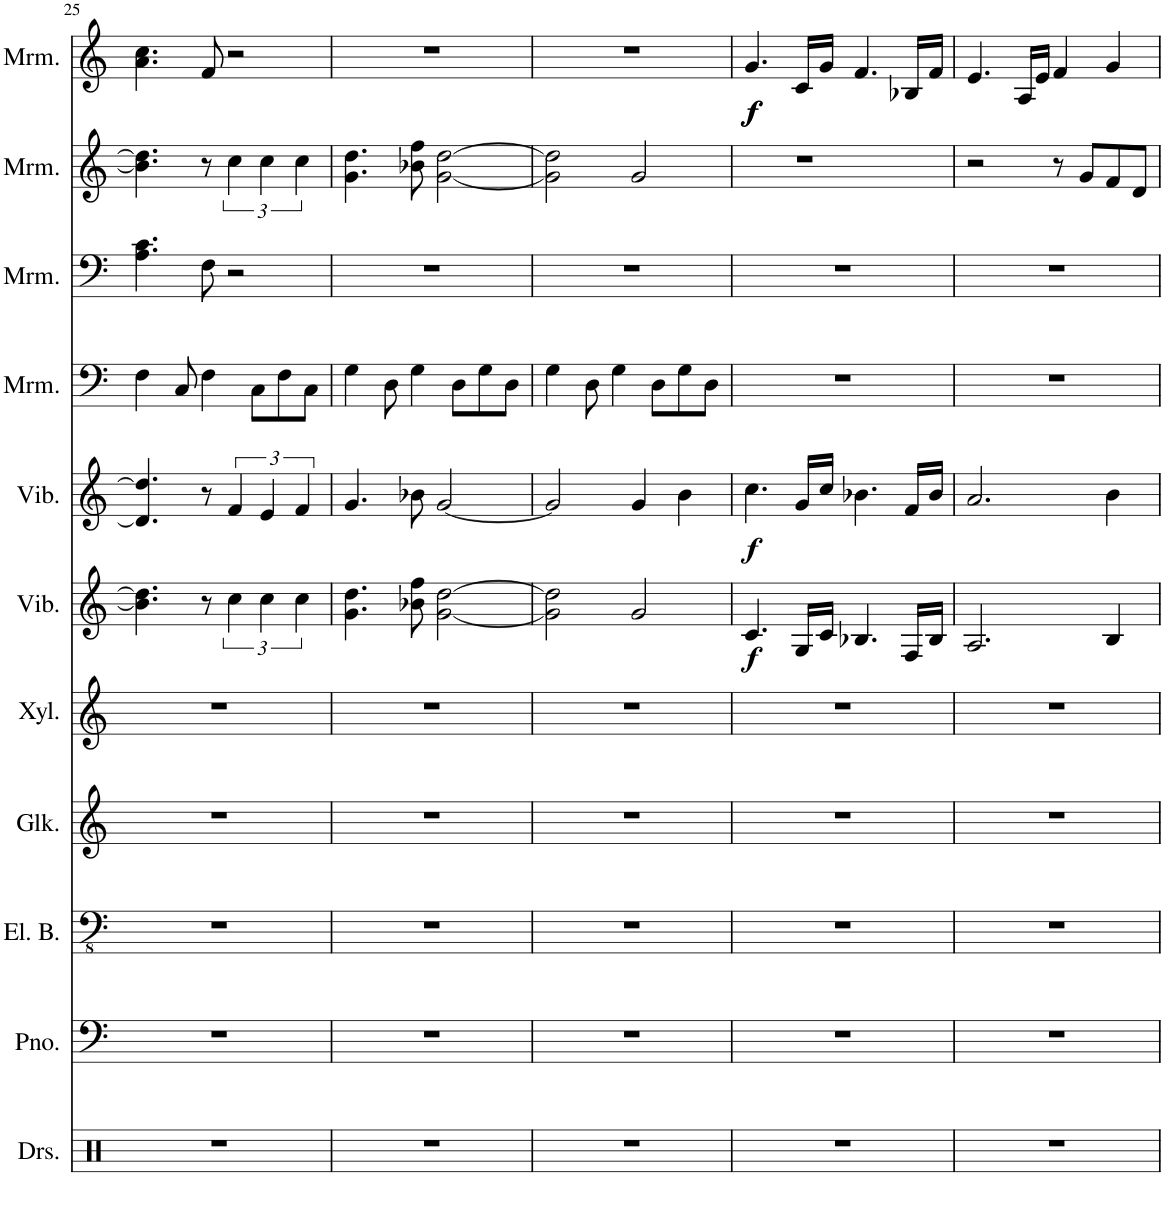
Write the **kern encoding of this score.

**kern	**kern	**kern	**kern	**kern	**kern	**dynam	**kern	**dynam	**kern	**kern	**kern	**kern	**dynam
*part11	*part10	*part9	*part8	*part7	*part6	*part6	*part5	*part5	*part4	*part3	*part2	*part1	*part1
*staff11	*staff10	*staff9	*staff8	*staff7	*staff6	*staff6	*staff5	*staff5	*staff4	*staff3	*staff2	*staff1	*staff1
*I"Drumset	*I"Piano	*I"Electric Bass	*I"Glockenspiel	*I"Xylophone	*I"Vibraphone	*	*I"Vibraphone	*	*I"Marimba	*I"Marimba	*I"Marimba	*I"Marimba	*
*I'Drs.	*I'Pno.	*I'El. B.	*I'Glk.	*I'Xyl.	*I'Vib.	*	*I'Vib.	*	*I'Mrm.	*I'Mrm.	*I'Mrm.	*I'Mrm.	*
!!LO:PB:g=z
*clefX	*clefF4	*clefFv4	*clefG2	*clefG2	*clefG2	*	*clefG2	*	*clefF4	*clefF4	*clefG2	*clefG2	*
*	*	*	*Trd-14c-24	*Trd-7c-12	*	*	*	*	*	*	*	*	*
*k[]	*k[]	*k[]	*k[]	*k[]	*k[]	*	*k[]	*	*k[]	*k[]	*k[]	*k[]	*
*M4/4	*M4/4	*M4/4	*M4/4	*M4/4	*M4/4	*	*M4/4	*	*M4/4	*M4/4	*M4/4	*M4/4	*
=25	=25	=25	=25	=25	=25	=25	=25	=25	=25	=25	=25	=25	=25
1r	1r	1r	1r	1r	4.b\] 4.dd\]	.	4.d/] 4.dd/]	.	4F\	4.A\ 4.c\	4.b\] 4.dd\]	4.a\ 4.cc\	.
.	.	.	.	.	.	.	.	.	8C/	.	.	.	.
.	.	.	.	.	8r	.	8r	.	4F\	8F\	8r	8f/	.
.	.	.	.	.	6cc\	.	6f/	.	.	2r	6cc\	2r	.
.	.	.	.	.	.	.	.	.	8C\L	.	.	.	.
.	.	.	.	.	6cc\	.	6e/	.	.	.	6cc\	.	.
.	.	.	.	.	.	.	.	.	8F\	.	.	.	.
.	.	.	.	.	6cc\	.	6f/	.	.	.	6cc\	.	.
.	.	.	.	.	.	.	.	.	8C\J	.	.	.	.
=26	=26	=26	=26	=26	=26	=26	=26	=26	=26	=26	=26	=26	=26
1r	1r	1r	1r	1r	4.g\ 4.dd\	.	4.g/	.	4G\	1r	4.g\ 4.dd\	1r	.
.	.	.	.	.	.	.	.	.	8D\	.	.	.	.
.	.	.	.	.	8b-X\ 8ff\	.	8b-X\	.	4G\	.	8b-X\ 8ff\	.	.
.	.	.	.	.	[2g\ [2dd\	.	[2g/	.	.	.	[2g\ [2dd\	.	.
.	.	.	.	.	.	.	.	.	8D\L	.	.	.	.
.	.	.	.	.	.	.	.	.	8G\	.	.	.	.
.	.	.	.	.	.	.	.	.	8D\J	.	.	.	.
=27	=27	=27	=27	=27	=27	=27	=27	=27	=27	=27	=27	=27	=27
1r	1r	1r	1r	1r	2g\] 2dd\]	.	2g/]	.	4G\	1r	2g\] 2dd\]	1r	.
.	.	.	.	.	.	.	.	.	8D\	.	.	.	.
.	.	.	.	.	.	.	.	.	4G\	.	.	.	.
.	.	.	.	.	2g/	.	4g/	.	.	.	2g/	.	.
.	.	.	.	.	.	.	.	.	8D\L	.	.	.	.
.	.	.	.	.	.	.	4b\	.	8G\	.	.	.	.
.	.	.	.	.	.	.	.	.	8D\J	.	.	.	.
=28	=28	=28	=28	=28	=28	=28	=28	=28	=28	=28	=28	=28	=28
!	!	!	!	!	!	!LO:DY:b	!	!LO:DY:b	!	!	!	!	!LO:DY:b
!	!	!	!	!	!	!	!	!	!	!	!	!	!LO:DY:n=1:b
1r	1r	1r	1r	1r	4.c/	f	4.cc\	f	1r	1r	1r	4.g/	f f
.	.	.	.	.	16G/LL	.	16g/LL	.	.	.	.	16c/LL	.
.	.	.	.	.	16c/JJ	.	16cc/JJ	.	.	.	.	16g/JJ	.
.	.	.	.	.	4.B-X/	.	4.b-X\	.	.	.	.	4.f/	.
.	.	.	.	.	16F/LL	.	16f/LL	.	.	.	.	16B-X/LL	.
.	.	.	.	.	16B-/JJ	.	16b-/JJ	.	.	.	.	16f/JJ	.
=29	=29	=29	=29	=29	=29	=29	=29	=29	=29	=29	=29	=29	=29
1r	1r	1r	1r	1r	2.A/	.	2.a/	.	1r	1r	2r	4.e/	.
.	.	.	.	.	.	.	.	.	.	.	.	16A/LL	.
.	.	.	.	.	.	.	.	.	.	.	.	16e/JJ	.
.	.	.	.	.	.	.	.	.	.	.	8r	4f/	.
.	.	.	.	.	.	.	.	.	.	.	8g/L	.	.
.	.	.	.	.	4B/	.	4b\	.	.	.	8f/	4g/	.
.	.	.	.	.	.	.	.	.	.	.	8d/J	.	.
=	=	=	=	=	=	=	=	=	=	=	=	=	=
*-	*-	*-	*-	*-	*-	*-	*-	*-	*-	*-	*-	*-	*-
